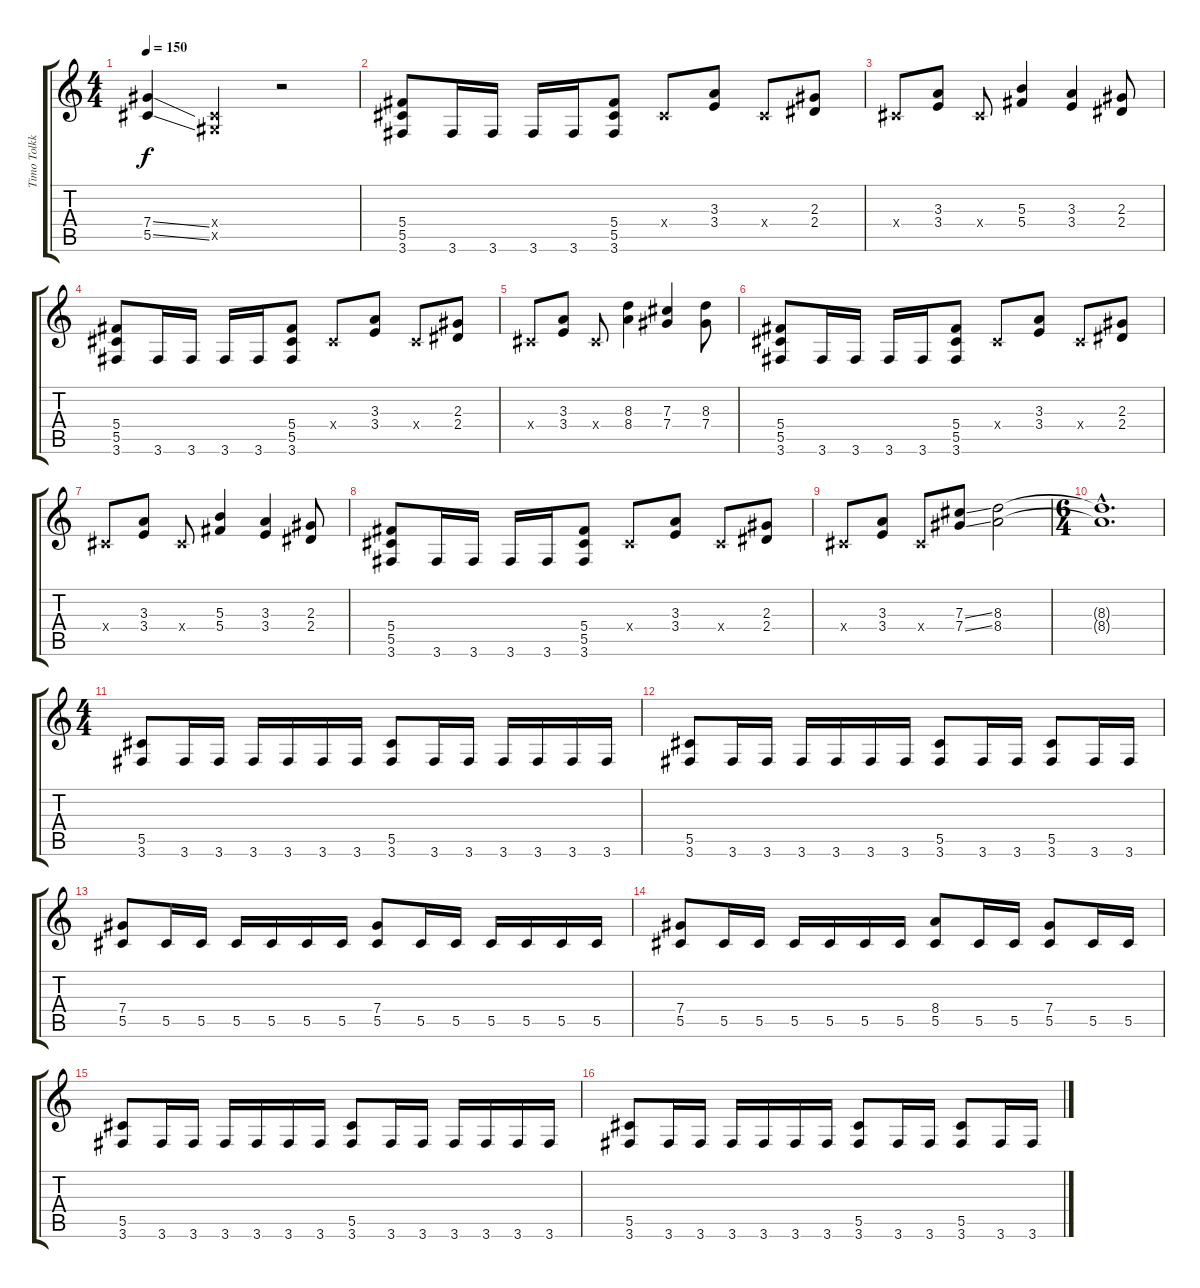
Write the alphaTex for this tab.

\track ("Timo Tolkki" "Timo Tolkk") {instrument distortionguitar}
\staff {score tabs}
\tuning (Eb4 Bb3 Gb3 Db3 Ab2 Eb2) {hide}
\ts (4 4)
\tempo 150
\clef g2
\ks c
(7.4{ss} 5.5{ss}).4{dy f} (0.4{x} 0.5{x}).4 r.2 |
(5.4 5.5 3.6).8 3.6.16 3.6.16 3.6.16 3.6.16 (5.4 5.5 3.6).8 0.4{x}.8 (3.3 3.4).8 0.4{x}.8 (2.3 2.4).8 |
0.4{x}.8 (3.3 3.4).8 0.4{x}.8 (5.3 5.4).4 (3.3 3.4).4 (2.3 2.4).8 |
(5.4 5.5 3.6).8 3.6.16 3.6.16 3.6.16 3.6.16 (5.4 5.5 3.6).8 0.4{x}.8 (3.3 3.4).8 0.4{x}.8 (2.3 2.4).8 |
0.4{x}.8 (3.3 3.4).8 0.4{x}.8 (8.3 8.4).4 (7.3 7.4).4 (8.3 7.4).8 |
(5.4 5.5 3.6).8 3.6.16 3.6.16 3.6.16 3.6.16 (5.4 5.5 3.6).8 0.4{x}.8 (3.3 3.4).8 0.4{x}.8 (2.3 2.4).8 |
0.4{x}.8 (3.3 3.4).8 0.4{x}.8 (5.3 5.4).4 (3.3 3.4).4 (2.3 2.4).8 |
(5.4 5.5 3.6).8 3.6.16 3.6.16 3.6.16 3.6.16 (5.4 5.5 3.6).8 0.4{x}.8 (3.3 3.4).8 0.4{x}.8 (2.3 2.4).8 |
0.4{x}.8 (3.3 3.4).8 0.4{x}.8 (7.3{ss} 7.4{ss}).8 (8.3 8.4).2 |
\ts (6 4)
(8.3{hac t} 8.4{hac t}).1{d} |
\ts (4 4)
(5.5 3.6).8 3.6.16 3.6.16 3.6.16 3.6.16 3.6.16 3.6.16 (5.5 3.6).8 3.6.16 3.6.16 3.6.16 3.6.16 3.6.16 3.6.16 |
(5.5 3.6).8 3.6.16 3.6.16 3.6.16 3.6.16 3.6.16 3.6.16 (5.5 3.6).8 3.6.16 3.6.16 (5.5 3.6).8 3.6.16 3.6.16 |
(7.4 5.5).8 5.5.16 5.5.16 5.5.16 5.5.16 5.5.16 5.5.16 (7.4 5.5).8 5.5.16 5.5.16 5.5.16 5.5.16 5.5.16 5.5.16 |
(7.4 5.5).8 5.5.16 5.5.16 5.5.16 5.5.16 5.5.16 5.5.16 (8.4 5.5).8 5.5.16 5.5.16 (7.4 5.5).8 5.5.16 5.5.16 |
(5.5 3.6).8 3.6.16 3.6.16 3.6.16 3.6.16 3.6.16 3.6.16 (5.5 3.6).8 3.6.16 3.6.16 3.6.16 3.6.16 3.6.16 3.6.16 |
(5.5 3.6).8 3.6.16 3.6.16 3.6.16 3.6.16 3.6.16 3.6.16 (5.5 3.6).8 3.6.16 3.6.16 (5.5 3.6).8 3.6.16 3.6.16
